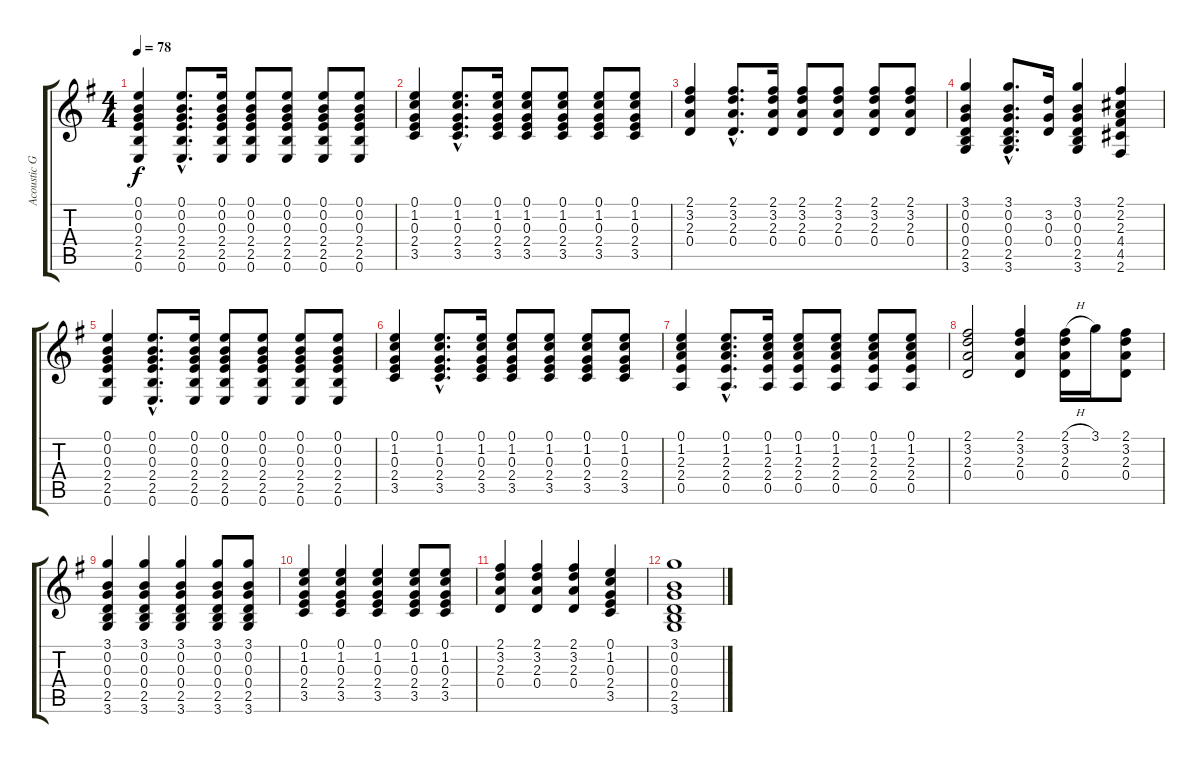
\track ("Acoustic Guitar" "Acoustic G") {instrument acousticguitarsteel}
\staff {score tabs}
\tuning (E4 B3 G3 D3 A2 E2) {hide}
\ts (4 4)
\tempo 78
\clef g2
\ks g
(0.1 0.2 0.3 2.4 2.5 0.6).4{dy f} (0.1{hac} 0.2{hac} 0.3{hac} 2.4{hac} 2.5{hac} 0.6{hac}).8{d} (0.1 0.2 0.3 2.4 2.5 0.6).16 (0.1 0.2 0.3 2.4 2.5 0.6).8 (0.1 0.2 0.3 2.4 2.5 0.6).8 (0.1 0.2 0.3 2.4 2.5 0.6).8 (0.1 0.2 0.3 2.4 2.5 0.6).8 |
(0.1 1.2 0.3 2.4 3.5).4 (0.1{hac} 1.2{hac} 0.3{hac} 2.4{hac} 3.5{hac}).8{d} (0.1 1.2 0.3 2.4 3.5).16 (0.1 1.2 0.3 2.4 3.5).8 (0.1 1.2 0.3 2.4 3.5).8 (0.1 1.2 0.3 2.4 3.5).8 (0.1 1.2 0.3 2.4 3.5).8 |
(2.1 3.2 2.3 0.4).4 (2.1{hac} 3.2{hac} 2.3{hac} 0.4{hac}).8{d} (2.1 3.2 2.3 0.4).16 (2.1 3.2 2.3 0.4).8 (2.1 3.2 2.3 0.4).8 (2.1 3.2 2.3 0.4).8 (2.1 3.2 2.3 0.4).8 |
(3.1 0.2 0.3 0.4 2.5 3.6).4 (3.1{hac} 0.2{hac} 0.3{hac} 0.4{hac} 2.5{hac} 3.6{hac}).8{d} (3.2 0.3 0.4).16 (3.1 0.2 0.3 0.4 2.5 3.6).4 (2.1 2.2 2.3 4.4 4.5 2.6).4 |
(0.1 0.2 0.3 2.4 2.5 0.6).4 (0.1{hac} 0.2{hac} 0.3{hac} 2.4{hac} 2.5{hac} 0.6{hac}).8{d} (0.1 0.2 0.3 2.4 2.5 0.6).16 (0.1 0.2 0.3 2.4 2.5 0.6).8 (0.1 0.2 0.3 2.4 2.5 0.6).8 (0.1 0.2 0.3 2.4 2.5 0.6).8 (0.1 0.2 0.3 2.4 2.5 0.6).8 |
(0.1 1.2 0.3 2.4 3.5).4 (0.1{hac} 1.2{hac} 0.3{hac} 2.4{hac} 3.5{hac}).8{d} (0.1 1.2 0.3 2.4 3.5).16 (0.1 1.2 0.3 2.4 3.5).8 (0.1 1.2 0.3 2.4 3.5).8 (0.1 1.2 0.3 2.4 3.5).8 (0.1 1.2 0.3 2.4 3.5).8 |
(0.1 1.2 2.3 2.4 0.5).4 (0.1{hac} 1.2{hac} 2.3{hac} 2.4{hac} 0.5{hac}).8{d} (0.1 1.2 2.3 2.4 0.5).16 (0.1 1.2 2.3 2.4 0.5).8 (0.1 1.2 2.3 2.4 0.5).8 (0.1 1.2 2.3 2.4 0.5).8 (0.1 1.2 2.3 2.4 0.5).8 |
(2.1 3.2 2.3 0.4).2 (2.1 3.2 2.3 0.4).4 (2.1{h} 3.2 2.3 0.4).16 3.1.16 (2.1 3.2 2.3 0.4).8 |
(3.1 0.2 0.3 0.4 2.5 3.6).4 (3.1 0.2 0.3 0.4 2.5 3.6).4 (3.1 0.2 0.3 0.4 2.5 3.6).4 (3.1 0.2 0.3 0.4 2.5 3.6).8 (3.1 0.2 0.3 0.4 2.5 3.6).8 |
(0.1 1.2 0.3 2.4 3.5).4 (0.1 1.2 0.3 2.4 3.5).4 (0.1 1.2 0.3 2.4 3.5).4 (0.1 1.2 0.3 2.4 3.5).8 (0.1 1.2 0.3 2.4 3.5).8 |
(2.1 3.2 2.3 0.4).4 (2.1 3.2 2.3 0.4).4 (2.1 3.2 2.3 0.4).4 (0.1 1.2 0.3 2.4 3.5).4 |
(3.1 0.2 0.3 0.4 2.5 3.6).1
